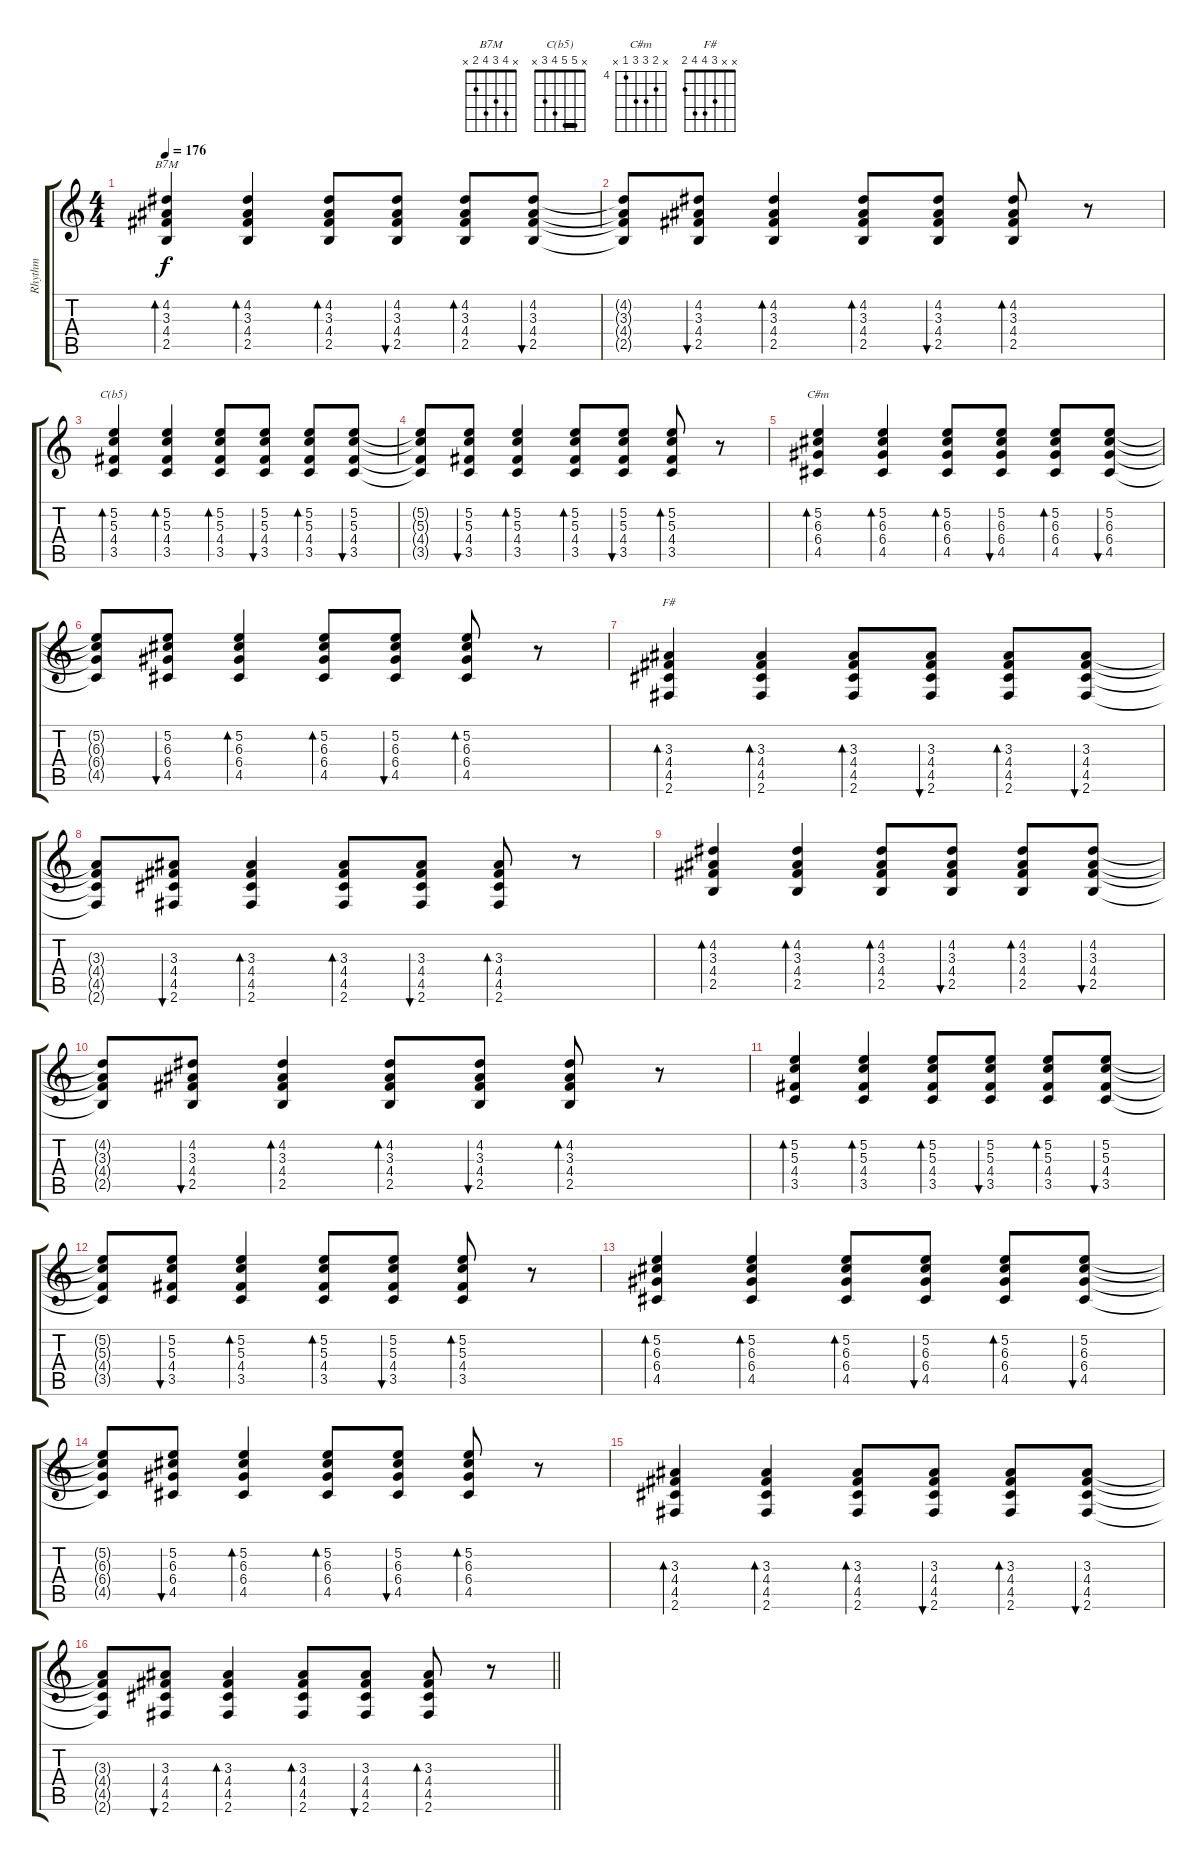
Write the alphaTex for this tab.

\track ("Rhythm " "Rhythm ") {instrument overdrivenguitar}
\staff {score tabs}
\tuning (E4 B3 G3 D3 A2 E2) {hide}
\chord ("B7M" x 4 3 4 2 x)
\chord ("C(b5)" x 5 5 4 3 x) {barre 5}
\chord ("C#m" x 5 6 6 4 x) {firstfret 4}
\chord ("F#" x x 3 4 4 2)
\ts (4 4)
\tempo 176
\clef g2
\ks c
(4.2 3.3 4.4 2.5).4{bd 30 ch "B7M" dy f} (4.2 3.3 4.4 2.5).4{bd 30} (4.2 3.3 4.4 2.5).8{bd 30} (4.2 3.3 4.4 2.5).8{bu 30} (4.2 3.3 4.4 2.5).8{bd 30} (4.2 3.3 4.4 2.5).8{bu 30} |
(4.2{t} 3.3{t} 4.4{t} 2.5{t}).8 (4.2 3.3 4.4 2.5).8{bu 30} (4.2 3.3 4.4 2.5).4{bd 30} (4.2 3.3 4.4 2.5).8{bd 30} (4.2 3.3 4.4 2.5).8{bu 30} (4.2 3.3 4.4 2.5).8{bd 30} r.8 |
(5.2 5.3 4.4 3.5).4{bd 30 ch "C(b5)"} (5.2 5.3 4.4 3.5).4{bd 30} (5.2 5.3 4.4 3.5).8{bd 30} (5.2 5.3 4.4 3.5).8{bu 30} (5.2 5.3 4.4 3.5).8{bd 30} (5.2 5.3 4.4 3.5).8{bu 30} |
(5.2{t} 5.3{t} 4.4{t} 3.5{t}).8 (5.2 5.3 4.4 3.5).8{bu 30} (5.2 5.3 4.4 3.5).4{bd 30} (5.2 5.3 4.4 3.5).8{bd 30} (5.2 5.3 4.4 3.5).8{bu 30} (5.2 5.3 4.4 3.5).8{bd 30} r.8 |
(5.2 6.3 6.4 4.5).4{bd 30 ch "C#m"} (5.2 6.3 6.4 4.5).4{bd 30} (5.2 6.3 6.4 4.5).8{bd 30} (5.2 6.3 6.4 4.5).8{bu 30} (5.2 6.3 6.4 4.5).8{bd 30} (5.2 6.3 6.4 4.5).8{bu 30} |
(5.2{t} 6.3{t} 6.4{t} 4.5{t}).8 (5.2 6.3 6.4 4.5).8{bu 30} (5.2 6.3 6.4 4.5).4{bd 30} (5.2 6.3 6.4 4.5).8{bd 30} (5.2 6.3 6.4 4.5).8{bu 30} (5.2 6.3 6.4 4.5).8{bd 30} r.8 |
(3.3 4.4 4.5 2.6).4{bd 30 ch "F#"} (3.3 4.4 4.5 2.6).4{bd 30} (3.3 4.4 4.5 2.6).8{bd 30} (3.3 4.4 4.5 2.6).8{bu 30} (3.3 4.4 4.5 2.6).8{bd 30} (3.3 4.4 4.5 2.6).8{bu 30} |
(3.3{t} 4.4{t} 4.5{t} 2.6{t}).8 (3.3 4.4 4.5 2.6).8{bu 30} (3.3 4.4 4.5 2.6).4{bd 30} (3.3 4.4 4.5 2.6).8{bd 30} (3.3 4.4 4.5 2.6).8{bu 30} (3.3 4.4 4.5 2.6).8{bd 30} r.8 |
(4.2 3.3 4.4 2.5).4{bd 30} (4.2 3.3 4.4 2.5).4{bd 30} (4.2 3.3 4.4 2.5).8{bd 30} (4.2 3.3 4.4 2.5).8{bu 30} (4.2 3.3 4.4 2.5).8{bd 30} (4.2 3.3 4.4 2.5).8{bu 30} |
(4.2{t} 3.3{t} 4.4{t} 2.5{t}).8 (4.2 3.3 4.4 2.5).8{bu 30} (4.2 3.3 4.4 2.5).4{bd 30} (4.2 3.3 4.4 2.5).8{bd 30} (4.2 3.3 4.4 2.5).8{bu 30} (4.2 3.3 4.4 2.5).8{bd 30} r.8 |
(5.2 5.3 4.4 3.5).4{bd 30} (5.2 5.3 4.4 3.5).4{bd 30} (5.2 5.3 4.4 3.5).8{bd 30} (5.2 5.3 4.4 3.5).8{bu 30} (5.2 5.3 4.4 3.5).8{bd 30} (5.2 5.3 4.4 3.5).8{bu 30} |
(5.2{t} 5.3{t} 4.4{t} 3.5{t}).8 (5.2 5.3 4.4 3.5).8{bu 30} (5.2 5.3 4.4 3.5).4{bd 30} (5.2 5.3 4.4 3.5).8{bd 30} (5.2 5.3 4.4 3.5).8{bu 30} (5.2 5.3 4.4 3.5).8{bd 30} r.8 |
(5.2 6.3 6.4 4.5).4{bd 30} (5.2 6.3 6.4 4.5).4{bd 30} (5.2 6.3 6.4 4.5).8{bd 30} (5.2 6.3 6.4 4.5).8{bu 30} (5.2 6.3 6.4 4.5).8{bd 30} (5.2 6.3 6.4 4.5).8{bu 30} |
(5.2{t} 6.3{t} 6.4{t} 4.5{t}).8 (5.2 6.3 6.4 4.5).8{bu 30} (5.2 6.3 6.4 4.5).4{bd 30} (5.2 6.3 6.4 4.5).8{bd 30} (5.2 6.3 6.4 4.5).8{bu 30} (5.2 6.3 6.4 4.5).8{bd 30} r.8 |
(3.3 4.4 4.5 2.6).4{bd 30} (3.3 4.4 4.5 2.6).4{bd 30} (3.3 4.4 4.5 2.6).8{bd 30} (3.3 4.4 4.5 2.6).8{bu 30} (3.3 4.4 4.5 2.6).8{bd 30} (3.3 4.4 4.5 2.6).8{bu 30} |
\barLineRight lightlight
(3.3{t} 4.4{t} 4.5{t} 2.6{t}).8 (3.3 4.4 4.5 2.6).8{bu 30} (3.3 4.4 4.5 2.6).4{bd 30} (3.3 4.4 4.5 2.6).8{bd 30} (3.3 4.4 4.5 2.6).8{bu 30} (3.3 4.4 4.5 2.6).8{bd 30} r.8
